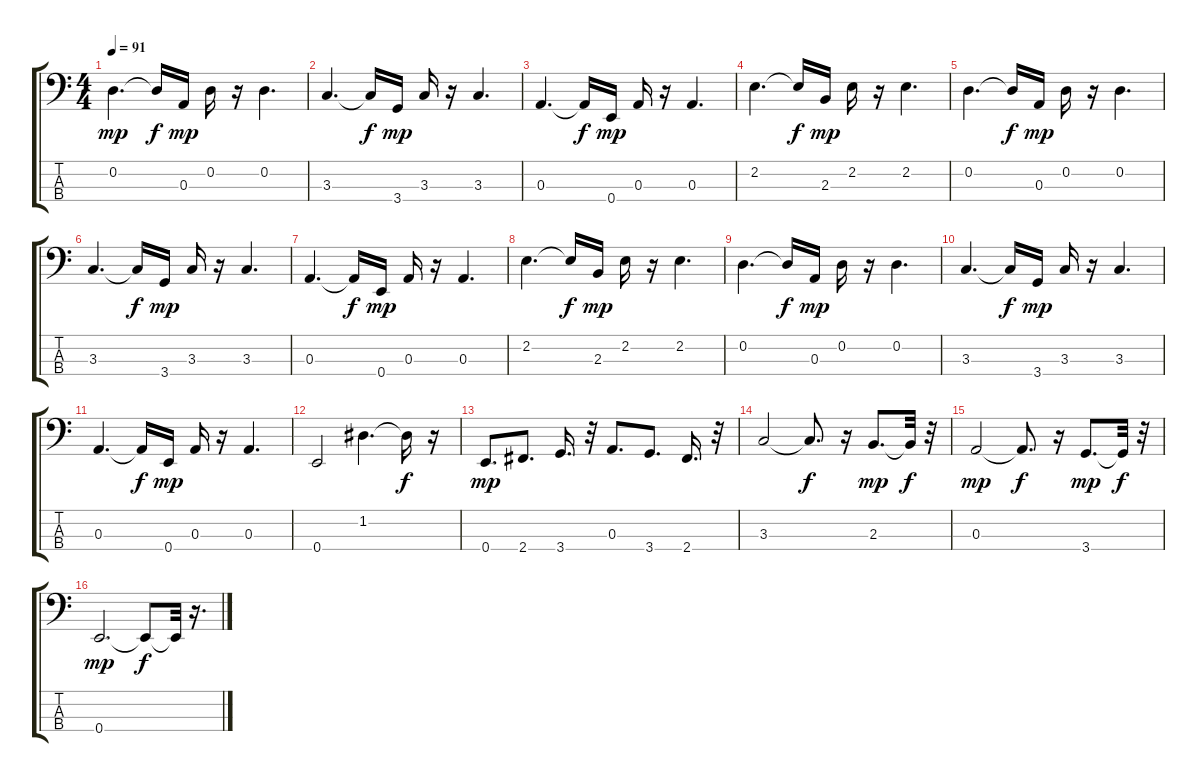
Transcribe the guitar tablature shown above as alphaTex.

\track "" {instrument fretlessbass}
\staff {score tabs}
\tuning (G2 D2 A1 E1) {hide}
\ts (4 4)
\tempo 91
\clef f4
\ks c
0.2.4{d dy mp} 0.2{t}.16{dy f} 0.3.16{dy mp} 0.2.16 r.16 0.2.4{d} |
3.3.4{d} 3.3{t}.16{dy f} 3.4.16{dy mp} 3.3.16 r.16 3.3.4{d} |
0.3.4{d} 0.3{t}.16{dy f} 0.4.16{dy mp} 0.3.16 r.16 0.3.4{d} |
2.2.4{d} 2.2{t}.16{dy f} 2.3.16{dy mp} 2.2.16 r.16 2.2.4{d} |
0.2.4{d} 0.2{t}.16{dy f} 0.3.16{dy mp} 0.2.16 r.16 0.2.4{d} |
3.3.4{d} 3.3{t}.16{dy f} 3.4.16{dy mp} 3.3.16 r.16 3.3.4{d} |
0.3.4{d} 0.3{t}.16{dy f} 0.4.16{dy mp} 0.3.16 r.16 0.3.4{d} |
2.2.4{d} 2.2{t}.16{dy f} 2.3.16{dy mp} 2.2.16 r.16 2.2.4{d} |
0.2.4{d} 0.2{t}.16{dy f} 0.3.16{dy mp} 0.2.16 r.16 0.2.4{d} |
3.3.4{d} 3.3{t}.16{dy f} 3.4.16{dy mp} 3.3.16 r.16 3.3.4{d} |
0.3.4{d} 0.3{t}.16{dy f} 0.4.16{dy mp} 0.3.16 r.16 0.3.4{d} |
0.4.2 1.2.4{d} 1.2{t}.16{dy f} r.16 |
0.4.8{d dy mp} 2.4.8{d} 3.4.16{d} r.32 0.3.8{d} 3.4.8{d} 2.4.16{d} r.32 |
3.3.2 3.3{t}.8{d dy f} r.16 2.3.8{d dy mp} 2.3{t}.32{dy f} r.32 |
0.3.2{dy mp} 0.3{t}.8{d dy f} r.16 3.4.8{d dy mp} 3.4{t}.32{dy f} r.32 |
0.4.2{d dy mp} 0.4{t}.8{dy f} 0.4{t}.32 r.16{d}
